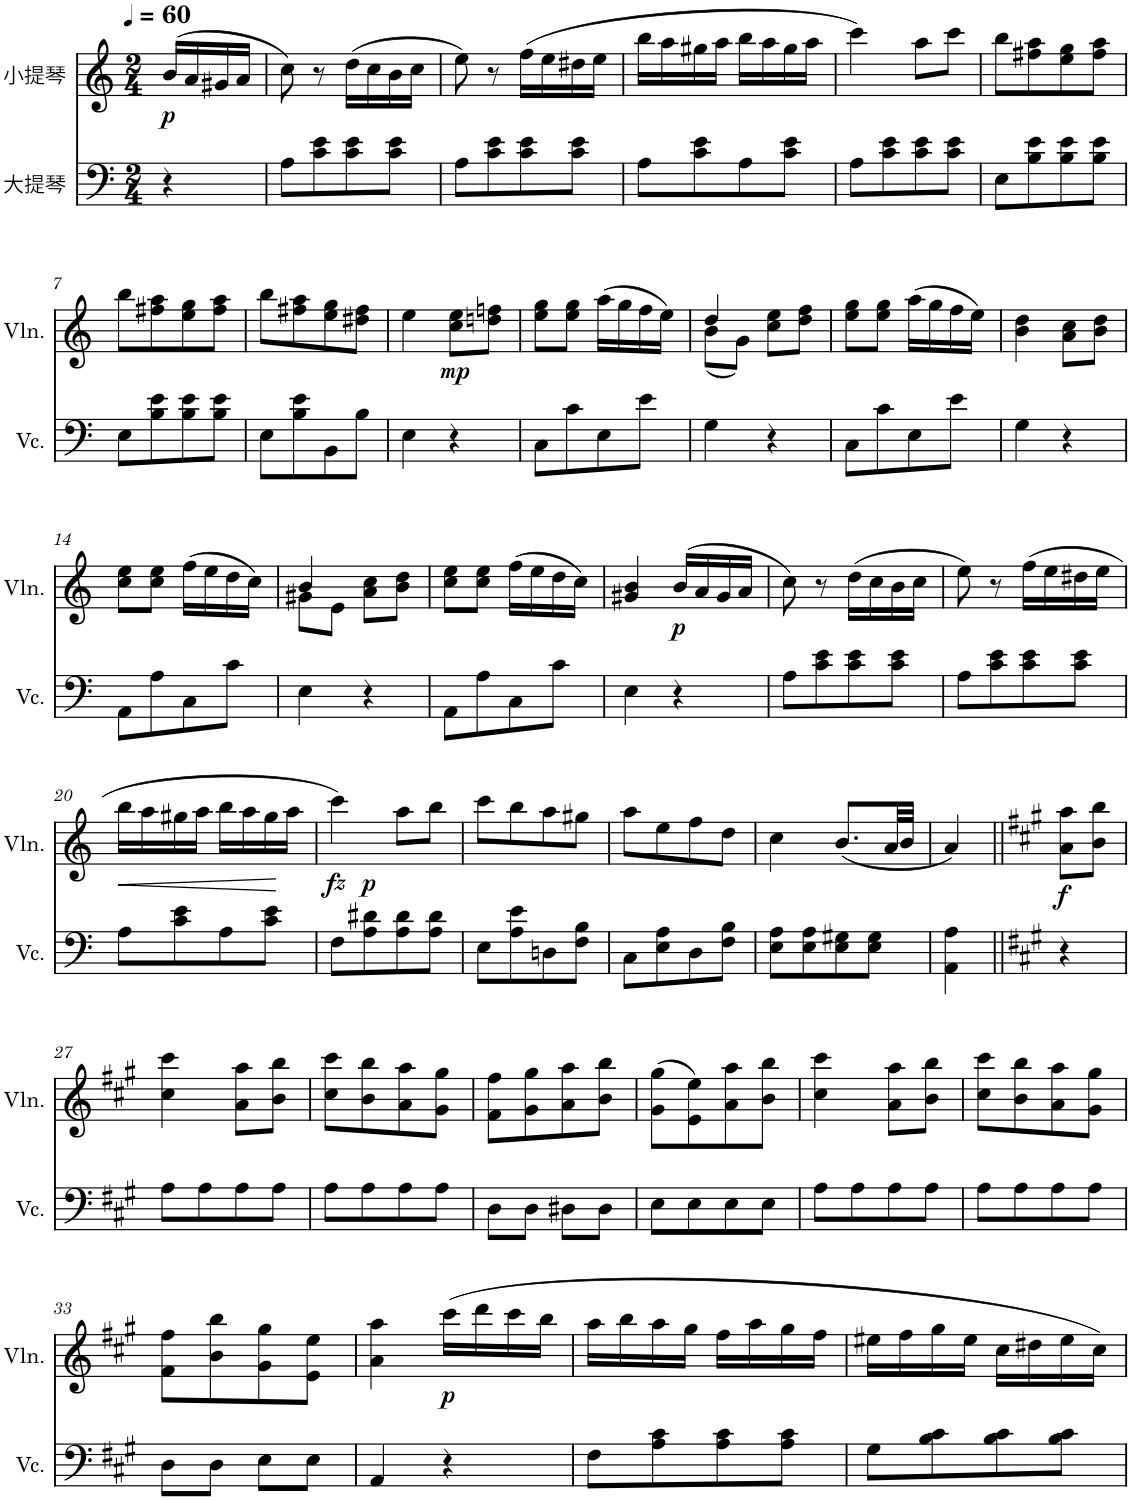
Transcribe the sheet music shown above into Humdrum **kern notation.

**kern	**kern	**dynam
*part2	*part1	*part1
*staff2	*staff1	*staff1
*I"大提琴	*I"小提琴	*
*clefF4	*clefG2	*
*k[]	*k[]	*
*M2/4	*M2/4	*
*MM60	*MM60	*
=1	=1	=1
!	!	!LO:DY:b
4r	(16b/LL	p
.	16a/	.
.	16g#X/	.
.	16a/JJ	.
=2	=2	=2
8A\L	8cc\)	.
8c\ 8e\	8r	.
8c\ 8e\	(16dd\LL	.
.	16cc\	.
8c\ 8e\J	16b\	.
.	16cc\JJ	.
=3	=3	=3
8A\L	8ee\)	.
8c\ 8e\	8r	.
8c\ 8e\	(16ff\LL	.
.	16ee\	.
8c\ 8e\J	16dd#X\	.
.	16ee\JJ	.
=4	=4	=4
8A\L	16bb\LL	.
.	16aa\	.
8c\ 8e\	16gg#X\	.
.	16aa\JJ	.
8A\	16bb\LL	.
.	16aa\	.
8c\ 8e\J	16gg#\	.
.	16aa\JJ	.
=5	=5	=5
8A\L	4ccc\)	.
8c\ 8e\	.	.
8c\ 8e\	8aa\L	.
8c\ 8e\J	8ccc\J	.
=6	=6	=6
8E\L	8bb\L	.
8B\ 8e\	8ff#X\ 8aa\	.
8B\ 8e\	8ee\ 8gg\	.
8B\ 8e\J	8ff#\ 8aa\J	.
!!LO:LB:g=z
=7	=7	=7
8E\L	8bb\L	.
8B\ 8e\	8ff#X\ 8aa\	.
8B\ 8e\	8ee\ 8gg\	.
8B\ 8e\J	8ff#\ 8aa\J	.
=8	=8	=8
8E\L	8bb\L	.
8B\ 8e\	8ff#X\ 8aa\	.
8BB\	8ee\ 8gg\	.
8B\J	8dd#X\ 8ff#\J	.
=9	=9	=9
4E\	4ee\	.
!	!	!LO:DY:b
4r	8cc\ 8ee\L	mp
.	8ddn\ 8ffn\J	.
=10	=10	=10
8C\L	8ee\ 8gg\L	.
8c\	8ee\ 8gg\J	.
8E\	(16aa\LL	.
.	16gg\	.
8e\J	16ff\	.
.	16ee\JJ)	.
=11	=11	=11
*	*^	*
4G\	4dd/	(8b\L	.
.	.	8g\J)	.
4r	8cc\ 8ee\L	4ryy	.
.	8dd\ 8ff\J	.	.
*	*v	*v	*
=12	=12	=12
8C\L	8ee\ 8gg\L	.
8c\	8ee\ 8gg\J	.
8E\	(16aa\LL	.
.	16gg\	.
8e\J	16ff\	.
.	16ee\JJ)	.
=13	=13	=13
4G\	4b\ 4dd\	.
4r	8a\ 8cc\L	.
.	8b\ 8dd\J	.
!!LO:LB:g=z
=14	=14	=14
8AA\L	8cc\ 8ee\L	.
8A\	8cc\ 8ee\J	.
8C\	(16ff\LL	.
.	16ee\	.
8c\J	16dd\	.
.	16cc\JJ)	.
=15	=15	=15
*	*^	*
4E\	4b/	8g#X\L	.
.	.	8e\J	.
4r	8a\ 8cc\L	4ryy	.
.	8b\ 8dd\J	.	.
*	*v	*v	*
=16	=16	=16
8AA\L	8cc\ 8ee\L	.
8A\	8cc\ 8ee\J	.
8C\	(16ff\LL	.
.	16ee\	.
8c\J	16dd\	.
.	16cc\JJ)	.
=17	=17	=17
4E\	4g#X/ 4b/	.
!	!	!LO:DY:b
4r	(16b/LL	p
.	16a/	.
.	16g#/	.
.	16a/JJ	.
=18	=18	=18
8A\L	8cc\)	.
8c\ 8e\	8r	.
8c\ 8e\	(16dd\LL	.
.	16cc\	.
8c\ 8e\J	16b\	.
.	16cc\JJ	.
=19	=19	=19
8A\L	8ee\)	.
8c\ 8e\	8r	.
8c\ 8e\	(16ff\LL	.
.	16ee\	.
8c\ 8e\J	16dd#X\	.
.	16ee\JJ	.
!!LO:LB:g=z
=20	=20	=20
!	!	!LO:HP:b
8A\L	16bb\LL	<
.	16aa\	.
8c\ 8e\	16gg#X\	.
.	16aa\JJ	.
8A\	16bb\LL	.
.	16aa\	.
8c\ 8e\J	16gg#\	.
.	16aa\JJ	[
=21	=21	=21
!	!	!LO:DY:b
*	*^	*
8F\L	4ccc\)	8ryy	fz
!	!	!	!LO:DY:b
8A\ 8d#X\	.	4.ryy	p
8A\ 8d#\	8aa\L	.	.
8A\ 8d#\J	8bb\J	.	.
*	*v	*v	*
=22	=22	=22
8E\L	8ccc\L	.
8A\ 8e\	8bb\	.
8Dn\	8aa\	.
8F\ 8B\J	8gg#X\J	.
=23	=23	=23
8C\L	8aa\L	.
8E\ 8A\	8ee\	.
8D\	8ff\	.
8F\ 8B\J	8dd\J	.
=24	=24	=24
8E\ 8A\L	4cc\	.
8E\ 8A\	.	.
8E\ 8G#X\	(8.b/L	.
8E\ 8G#\J	.	.
.	32a/LL	.
.	32b/JJJ	.
=25	=25	=25
4AA\ 4A\	4a/)	.
=26||	=26||	=26||
*k[f#c#g#]	*k[f#c#g#]	*
*A:	*A:	*
!	!	!LO:DY:b
4r	8a\ 8aa\L	f
.	8b\ 8bb\J	.
!!LO:LB:g=z
=27	=27	=27
8A\L	4cc#\ 4ccc#\	.
8A\	.	.
8A\	8a\ 8aa\L	.
8A\J	8b\ 8bb\J	.
=28	=28	=28
8A\L	8cc#\ 8ccc#\L	.
8A\	8b\ 8bb\	.
8A\	8a\ 8aa\	.
8A\J	8g#\ 8gg#\J	.
=29	=29	=29
8D\L	8f#\ 8ff#\L	.
8D\J	8g#\ 8gg#\	.
8D#X\L	8a\ 8aa\	.
8D#\J	8b\ 8bb\J	.
=30	=30	=30
8E\L	(8g#\ 8gg#\L	.
8E\	8e\ 8ee\)	.
8E\	8a\ 8aa\	.
8E\J	8b\ 8bb\J	.
=31	=31	=31
8A\L	4cc#\ 4ccc#\	.
8A\	.	.
8A\	8a\ 8aa\L	.
8A\J	8b\ 8bb\J	.
=32	=32	=32
8A\L	8cc#\ 8ccc#\L	.
8A\	8b\ 8bb\	.
8A\	8a\ 8aa\	.
8A\J	8g#\ 8gg#\J	.
!!LO:LB:g=z
=33	=33	=33
8D\L	8f#\ 8ff#\L	.
8D\J	8b\ 8bb\	.
8E\L	8g#\ 8gg#\	.
8E\J	8e\ 8ee\J	.
=34	=34	=34
4AA/	4a\ 4aa\	.
!	!	!LO:DY:b
4r	(16ccc#\LL	p
.	16ddd\	.
.	16ccc#\	.
.	16bb\JJ	.
=35	=35	=35
8F#\L	16aa\LL	.
.	16bb\	.
8A\ 8c#\	16aa\	.
.	16gg#\JJ	.
8A\ 8c#\	16ff#\LL	.
.	16aa\	.
8A\ 8c#\J	16gg#\	.
.	16ff#\JJ	.
=36	=36	=36
8G#\L	16ee#X\LL	.
.	16ff#\	.
8B\ 8c#\	16gg#\	.
.	16ee#\JJ	.
8B\ 8c#\	16cc#\LL	.
.	16dd#X\	.
8B\ 8c#\J	16ee#\	.
.	16cc#\JJ)	.
=	=	=
*-	*-	*-
